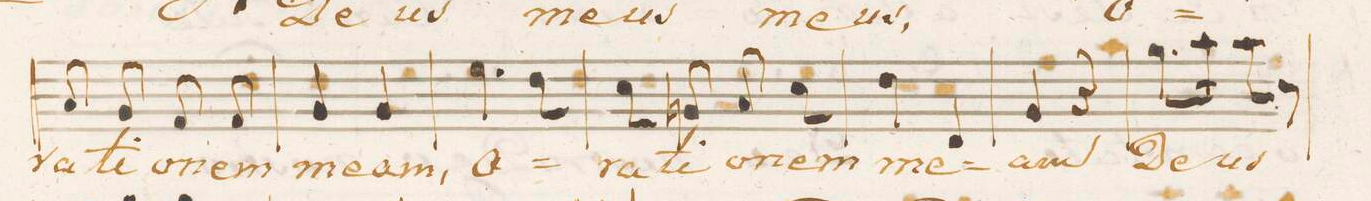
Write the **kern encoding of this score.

**kern	**text	**dynam
*I"Baſso.	*	*
*clefF4	*	*
*k[b-e-]	*	*
*M2/4	*	*
8C/	-ra-	.
8BB-/	-ti-	.
8AA/	-o-	.
8AA/	-nem	.
=10	=10	=10
4BB-/	me-	.
4BB-/	-am,	.
=11	=11	=11
4.G\	O-	.
8F\	.	.
=12	=12	=12
8E-\	-ra-	.
8BBn/	-ti-	.
8C/	-o-	.
8E-\	-nem	.
=13	=13	=13
4F\	me-	.
4FF/	.	.
=14	=14	=14
4BB-/	-am	.
4r	.	.
=15	=15	=15
8.B-\L	De-	.
16c\Jk	.	.
8c\	-us	.
8r	.	.
=16	=16	=16
*-	*-	*-
